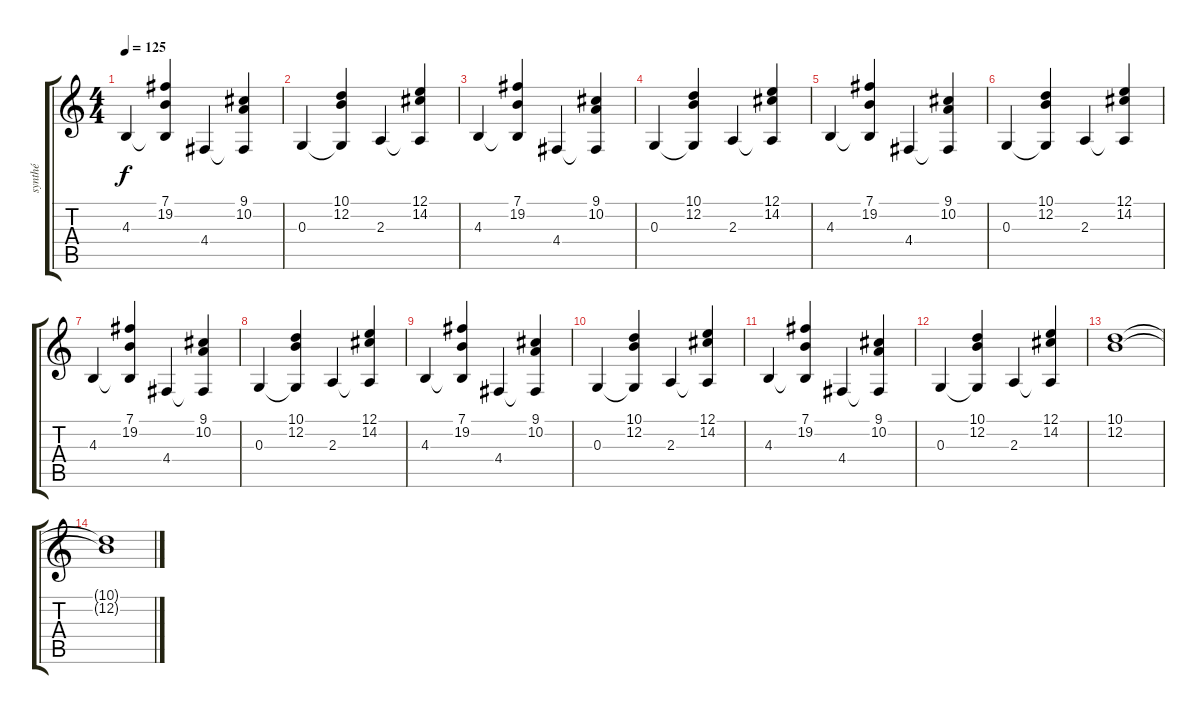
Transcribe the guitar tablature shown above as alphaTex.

\track ("synthé" "synthé") {instrument electricpiano1}
\staff {score tabs}
\tuning (E4 B3 G3 D3 A2 E2) {hide}
\ts (4 4)
\tempo 125
\clef g2
\ks c
4.3.4{dy f} (7.1 19.2 4.3{t}).4 4.4.4 (9.1 10.2 4.4{t}).4 |
0.3.4 (10.1 12.2 0.3{t}).4 2.3.4 (12.1 14.2 2.3{t}).4 |
4.3.4 (7.1 19.2 4.3{t}).4 4.4.4 (9.1 10.2 4.4{t}).4 |
0.3.4 (10.1 12.2 0.3{t}).4 2.3.4 (12.1 14.2 2.3{t}).4 |
4.3.4 (7.1 19.2 4.3{t}).4 4.4.4 (9.1 10.2 4.4{t}).4 |
0.3.4 (10.1 12.2 0.3{t}).4 2.3.4 (12.1 14.2 2.3{t}).4 |
4.3.4 (7.1 19.2 4.3{t}).4 4.4.4 (9.1 10.2 4.4{t}).4 |
0.3.4 (10.1 12.2 0.3{t}).4 2.3.4 (12.1 14.2 2.3{t}).4 |
4.3.4 (7.1 19.2 4.3{t}).4 4.4.4 (9.1 10.2 4.4{t}).4 |
0.3.4 (10.1 12.2 0.3{t}).4 2.3.4 (12.1 14.2 2.3{t}).4 |
4.3.4 (7.1 19.2 4.3{t}).4 4.4.4 (9.1 10.2 4.4{t}).4 |
0.3.4 (10.1 12.2 0.3{t}).4 2.3.4 (12.1 14.2 2.3{t}).4 |
(10.1 12.2).1 |
(10.1{t} 12.2{t}).1
